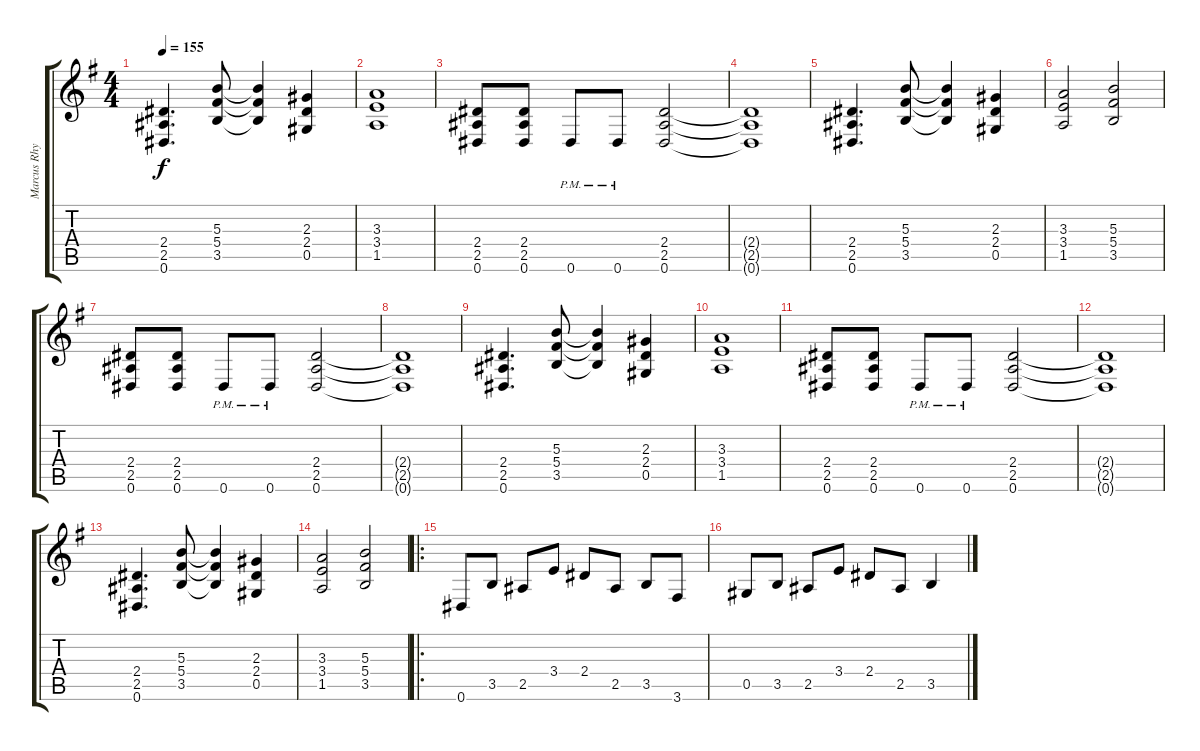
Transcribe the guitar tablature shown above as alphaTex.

\track ("Marcus Rhythm" "Marcus Rhy") {instrument distortionguitar}
\staff {score tabs}
\tuning (Eb4 Bb3 Gb3 Db3 Ab2 Eb2) {hide}
\ts (4 4)
\tempo 155
\clef g2
\ks g
(2.4 2.5 0.6).4{d dy f} (5.3 5.4 3.5).8 (5.3{t} 5.4{t} 3.5{t}).4 (2.3 2.4 0.5).4 |
(3.3 3.4 1.5).1 |
(2.4 2.5 0.6).8 (2.4 2.5 0.6).8 0.6{pm}.8 0.6{pm}.8 (2.4 2.5 0.6).2 |
(2.4{t} 2.5{t} 0.6{t}).1 |
(2.4 2.5 0.6).4{d} (5.3 5.4 3.5).8 (5.3{t} 5.4{t} 3.5{t}).4 (2.3 2.4 0.5).4 |
(3.3 3.4 1.5).2 (5.3 5.4 3.5).2 |
(2.4 2.5 0.6).8 (2.4 2.5 0.6).8 0.6{pm}.8 0.6{pm}.8 (2.4 2.5 0.6).2 |
(2.4{t} 2.5{t} 0.6{t}).1 |
(2.4 2.5 0.6).4{d} (5.3 5.4 3.5).8 (5.3{t} 5.4{t} 3.5{t}).4 (2.3 2.4 0.5).4 |
(3.3 3.4 1.5).1 |
(2.4 2.5 0.6).8 (2.4 2.5 0.6).8 0.6{pm}.8 0.6{pm}.8 (2.4 2.5 0.6).2 |
(2.4{t} 2.5{t} 0.6{t}).1 |
(2.4 2.5 0.6).4{d} (5.3 5.4 3.5).8 (5.3{t} 5.4{t} 3.5{t}).4 (2.3 2.4 0.5).4 |
(3.3 3.4 1.5).2 (5.3 5.4 3.5).2 |
\ro
0.6.8 3.5.8 2.5.8 3.4.8 2.4.8 2.5.8 3.5.8 3.6.8 |
0.5.8 3.5.8 2.5.8 3.4.8 2.4.8 2.5.8 3.5.4
